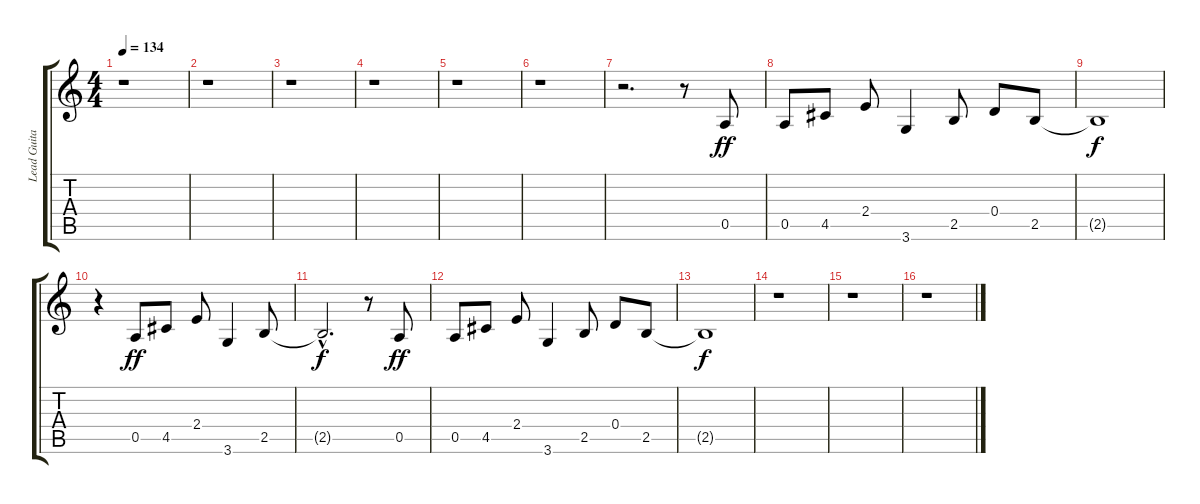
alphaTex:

\track ("Lead Guitar" "Lead Guita") {instrument overdrivenguitar}
\staff {score tabs}
\tuning (E4 B3 G3 D3 A2 E2) {hide}
\ts (4 4)
\tempo 134
\clef g2
\ks c
r.1{dy ff instrument overdrivenguitar} |
r.1 |
r.1 |
r.1 |
r.1 |
r.1 |
r.2{d} r.8 0.5.8 |
0.5.8 4.5.8 2.4.8 3.6.4 2.5.8 0.4.8 2.5.8 |
2.5{t}.1{dy f} |
r.4 0.5.8{dy ff} 4.5.8 2.4.8 3.6.4 2.5.8 |
2.5{hac t}.2{d dy f} r.8 0.5.8{dy ff} |
0.5.8 4.5.8 2.4.8 3.6.4 2.5.8 0.4.8 2.5.8 |
2.5{t}.1{dy f} |
r.1 |
r.1 |
r.1
